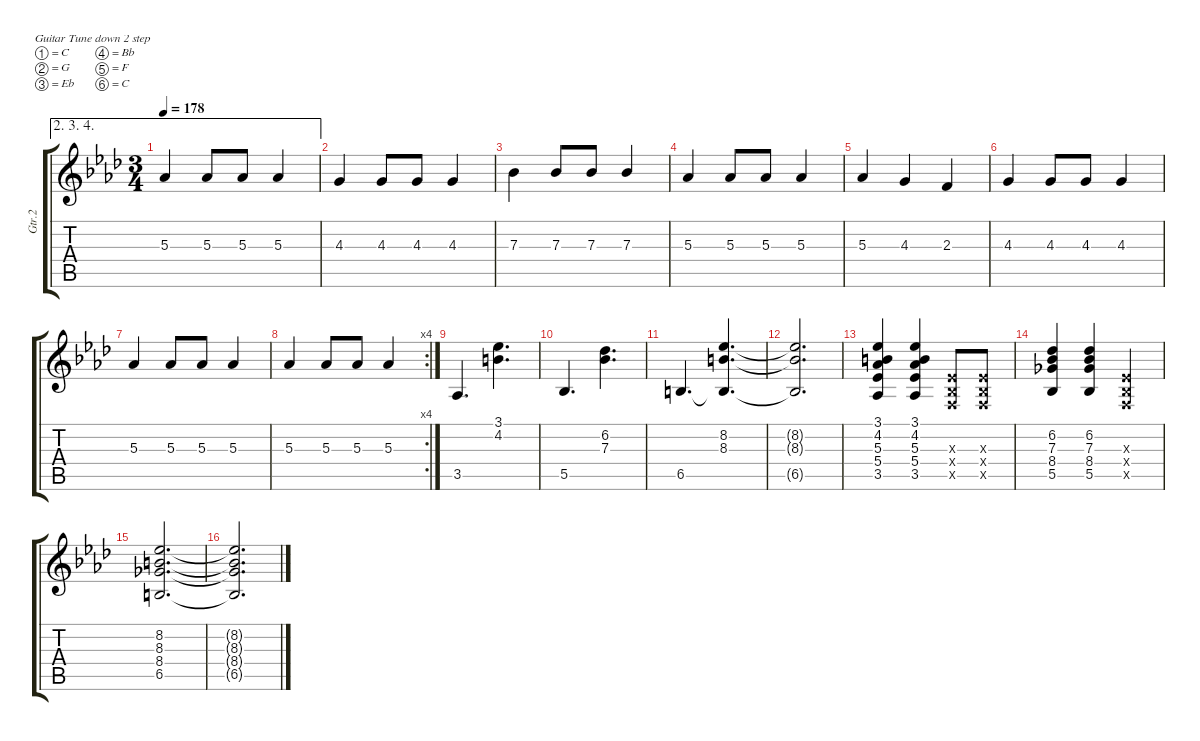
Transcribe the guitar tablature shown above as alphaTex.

\defaultSystemsLayout 4
\hideDynamics
\bracketExtendMode groupsimilarinstruments
\otherSystemsTrackNameOrientation horizontal
\track ("Guitar 2" "Gtr.2") {instrument distortionguitar}
\staff {score tabs}
\tuning (C4 G3 Eb3 Bb2 F2 C2)
\ae (2 3 4)
\ts (3 4)
\tempo 178
\clef g2
\ks fminor
5.3{acc b}.4{dy mf beam Up} 5.3{acc b}.8{beam Up} 5.3{acc b}.8{beam Up} 5.3{acc b}.4{beam Up} |
4.3{acc forcenatural}.4{beam Up} 4.3{acc forcenatural}.8{beam Up} 4.3{acc forcenatural}.8{beam Up} 4.3{acc forcenatural}.4{beam Up} |
7.3{acc b}.4{beam Down} 7.3{acc b}.8{beam Up} 7.3{acc b}.8{beam Up} 7.3{acc b}.4{beam Up} |
5.3{acc b}.4{beam Up} 5.3{acc b}.8{beam Up} 5.3{acc b}.8{beam Up} 5.3{acc b}.4{beam Up} |
5.3{acc b}.4{beam Up} 4.3{acc forcenatural}.4{beam Up} 2.3{acc forcenatural}.4{beam Up} |
4.3{acc forcenatural}.4{beam Up} 4.3{acc forcenatural}.8{beam Up} 4.3{acc forcenatural}.8{beam Up} 4.3{acc forcenatural}.4{beam Up} |
5.3{acc b}.4{beam Up} 5.3{acc b}.8{beam Up} 5.3{acc b}.8{beam Up} 5.3{acc b}.4{beam Up} |
\rc 4
5.3{acc b}.4{beam Up} 5.3{acc b}.8{beam Up} 5.3{acc b}.8{beam Up} 5.3{acc b}.4{beam Up} |
3.5{acc b}.4{d instrument distortionguitar beam Up} (3.1{acc b} 4.2{acc forcenatural}).4{d beam Down} |
5.5{acc b}.4{d beam Up} (6.2{acc b} 7.3{acc b}).4{d beam Down} |
6.5{acc forcenatural}.4{d beam Up} (8.2{acc b} 8.3{acc forcenatural} 6.5{t acc forcenatural}).4{d dy f beam Up} |
(8.2{t acc b} 8.3{t acc forcenatural} 6.5{t acc forcenatural}).2{d beam Up} |
(3.1{acc b} 4.2{acc forcenatural} 5.3{acc b} 5.4{acc b} 3.5{acc b}).4{dy mf beam Up} (3.1{acc b} 4.2{acc forcenatural} 5.3{acc b} 5.4{acc b} 3.5{acc b}).4{beam Up} (0.3{x acc b} 0.4{x acc b} 0.5{x acc forcenatural}).8{dy mp beam Up} (0.3{x acc b} 0.4{x acc b} 0.5{x acc forcenatural}).8{beam Up} |
(6.2{acc b} 7.3{acc b} 8.4{acc b} 5.5{acc b}).4{dy mf beam Up} (6.2{acc b} 7.3{acc b} 8.4{acc b} 5.5{acc b}).4{beam Up} (0.3{x acc b} 0.4{x acc b} 0.5{x acc forcenatural}).4{dy mp beam Up} |
(8.2{acc b} 8.3{acc forcenatural} 8.4{acc b} 6.5{acc forcenatural}).2{d dy mf beam Up} |
(8.2{t acc b} 8.3{t acc forcenatural} 8.4{t acc b} 6.5{t acc forcenatural}).2{d dy f beam Up}
